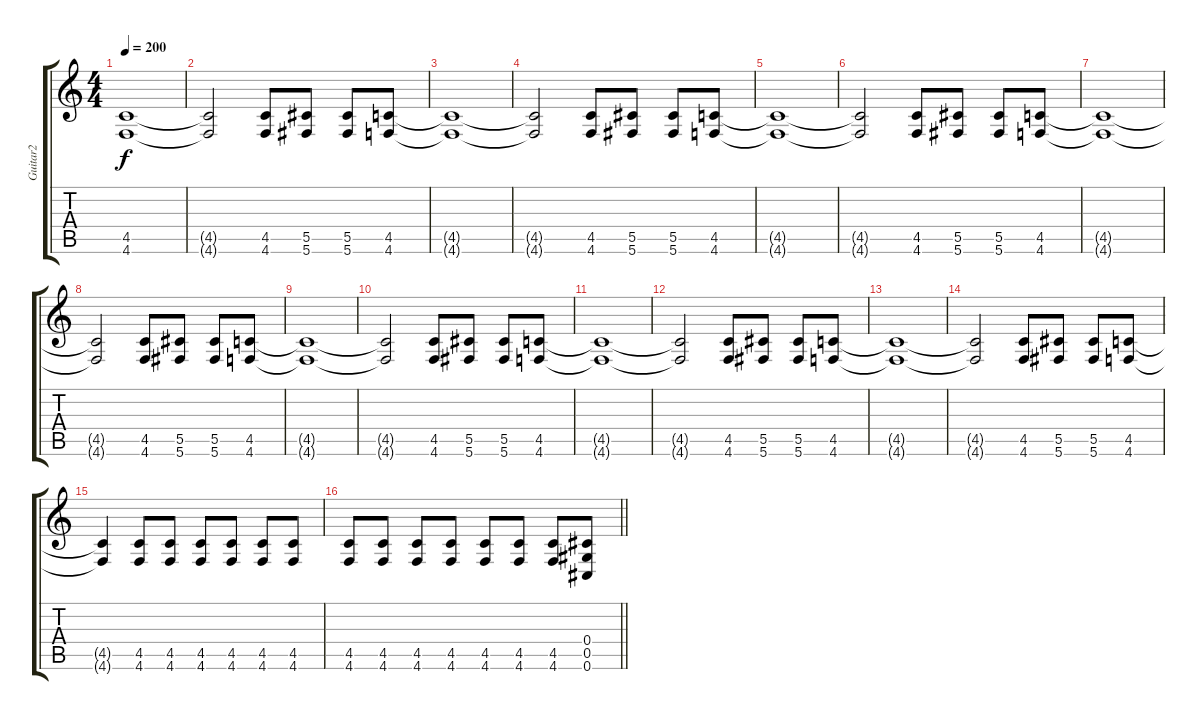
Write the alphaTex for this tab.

\track ("Guitar2" "Guitar2") {instrument distortionguitar}
\staff {score tabs}
\tuning (Eb4 Bb3 Gb3 Db3 Ab2 Db2) {hide}
\ts (4 4)
\tempo 200
\clef g2
\ks c
(4.5{t} 4.6{t}).1{dy f} |
(4.5{t} 4.6{t}).2 (4.5 4.6).8 (5.5 5.6).8 (5.5 5.6).8 (4.5 4.6).8 |
(4.5{t} 4.6{t}).1 |
(4.5{t} 4.6{t}).2 (4.5 4.6).8 (5.5 5.6).8 (5.5 5.6).8 (4.5 4.6).8 |
(4.5{t} 4.6{t}).1 |
(4.5{t} 4.6{t}).2 (4.5 4.6).8 (5.5 5.6).8 (5.5 5.6).8 (4.5 4.6).8 |
(4.5{t} 4.6{t}).1 |
(4.5{t} 4.6{t}).2 (4.5 4.6).8 (5.5 5.6).8 (5.5 5.6).8 (4.5 4.6).8 |
(4.5{t} 4.6{t}).1 |
(4.5{t} 4.6{t}).2 (4.5 4.6).8 (5.5 5.6).8 (5.5 5.6).8 (4.5 4.6).8 |
(4.5{t} 4.6{t}).1 |
(4.5{t} 4.6{t}).2 (4.5 4.6).8 (5.5 5.6).8 (5.5 5.6).8 (4.5 4.6).8 |
(4.5{t} 4.6{t}).1 |
(4.5{t} 4.6{t}).2 (4.5 4.6).8 (5.5 5.6).8 (5.5 5.6).8 (4.5 4.6).8 |
(4.5{t} 4.6{t}).4 (4.5 4.6).8 (4.5 4.6).8 (4.5 4.6).8 (4.5 4.6).8 (4.5 4.6).8 (4.5 4.6).8 |
\barLineRight lightlight
(4.5 4.6).8 (4.5 4.6).8 (4.5 4.6).8 (4.5 4.6).8 (4.5 4.6).8 (4.5 4.6).8 (4.5 4.6).8 (0.4 0.5 0.6).8
